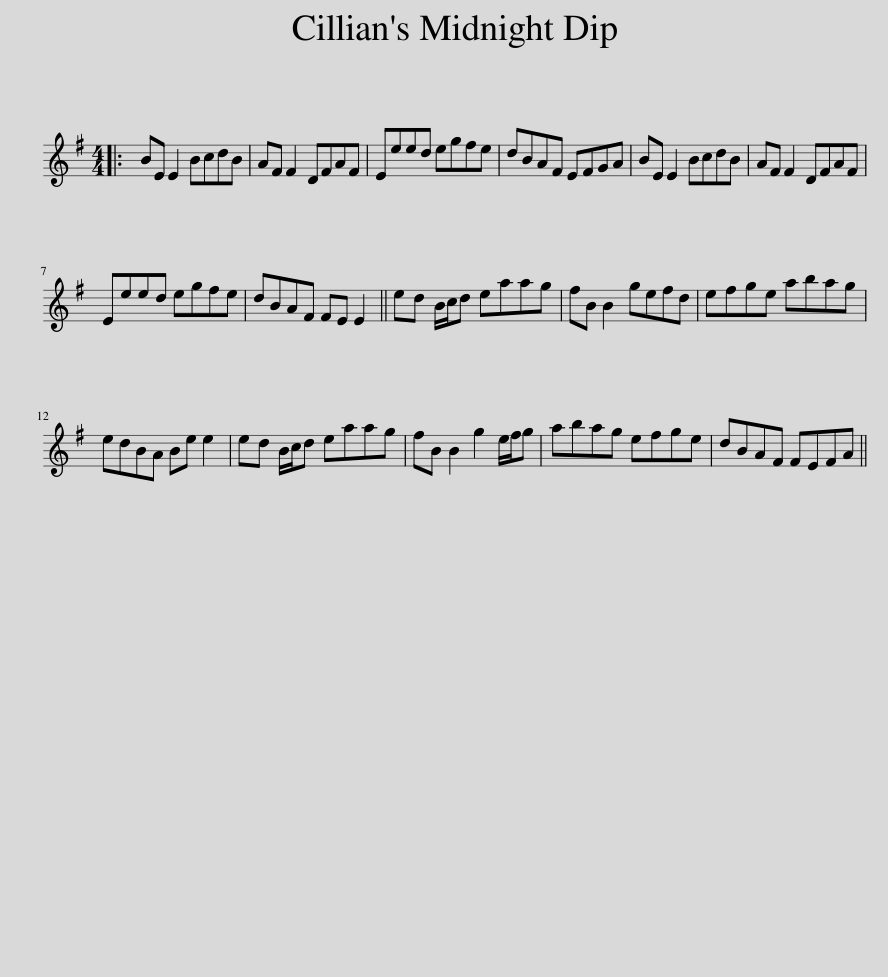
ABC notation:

X:1
L:1/8
M:4/4
I:linebreak $
K:G
V:1 treble
V:1
|: BE E2 BcdB | AF F2 DFAF | Eeed egfe | dBAF EFGA | BE E2 BcdB | %5
 AF F2 DFAF |$ Eeed egfe | dBAF FE E2 || ed B/c/d eaag | fB B2 gefd | %10
 efge abag |$ edBA Be e2 | ed B/c/d eaag | fB B2 g2 e/f/g | abag efge | %15
 dBAF FEFA || %16
